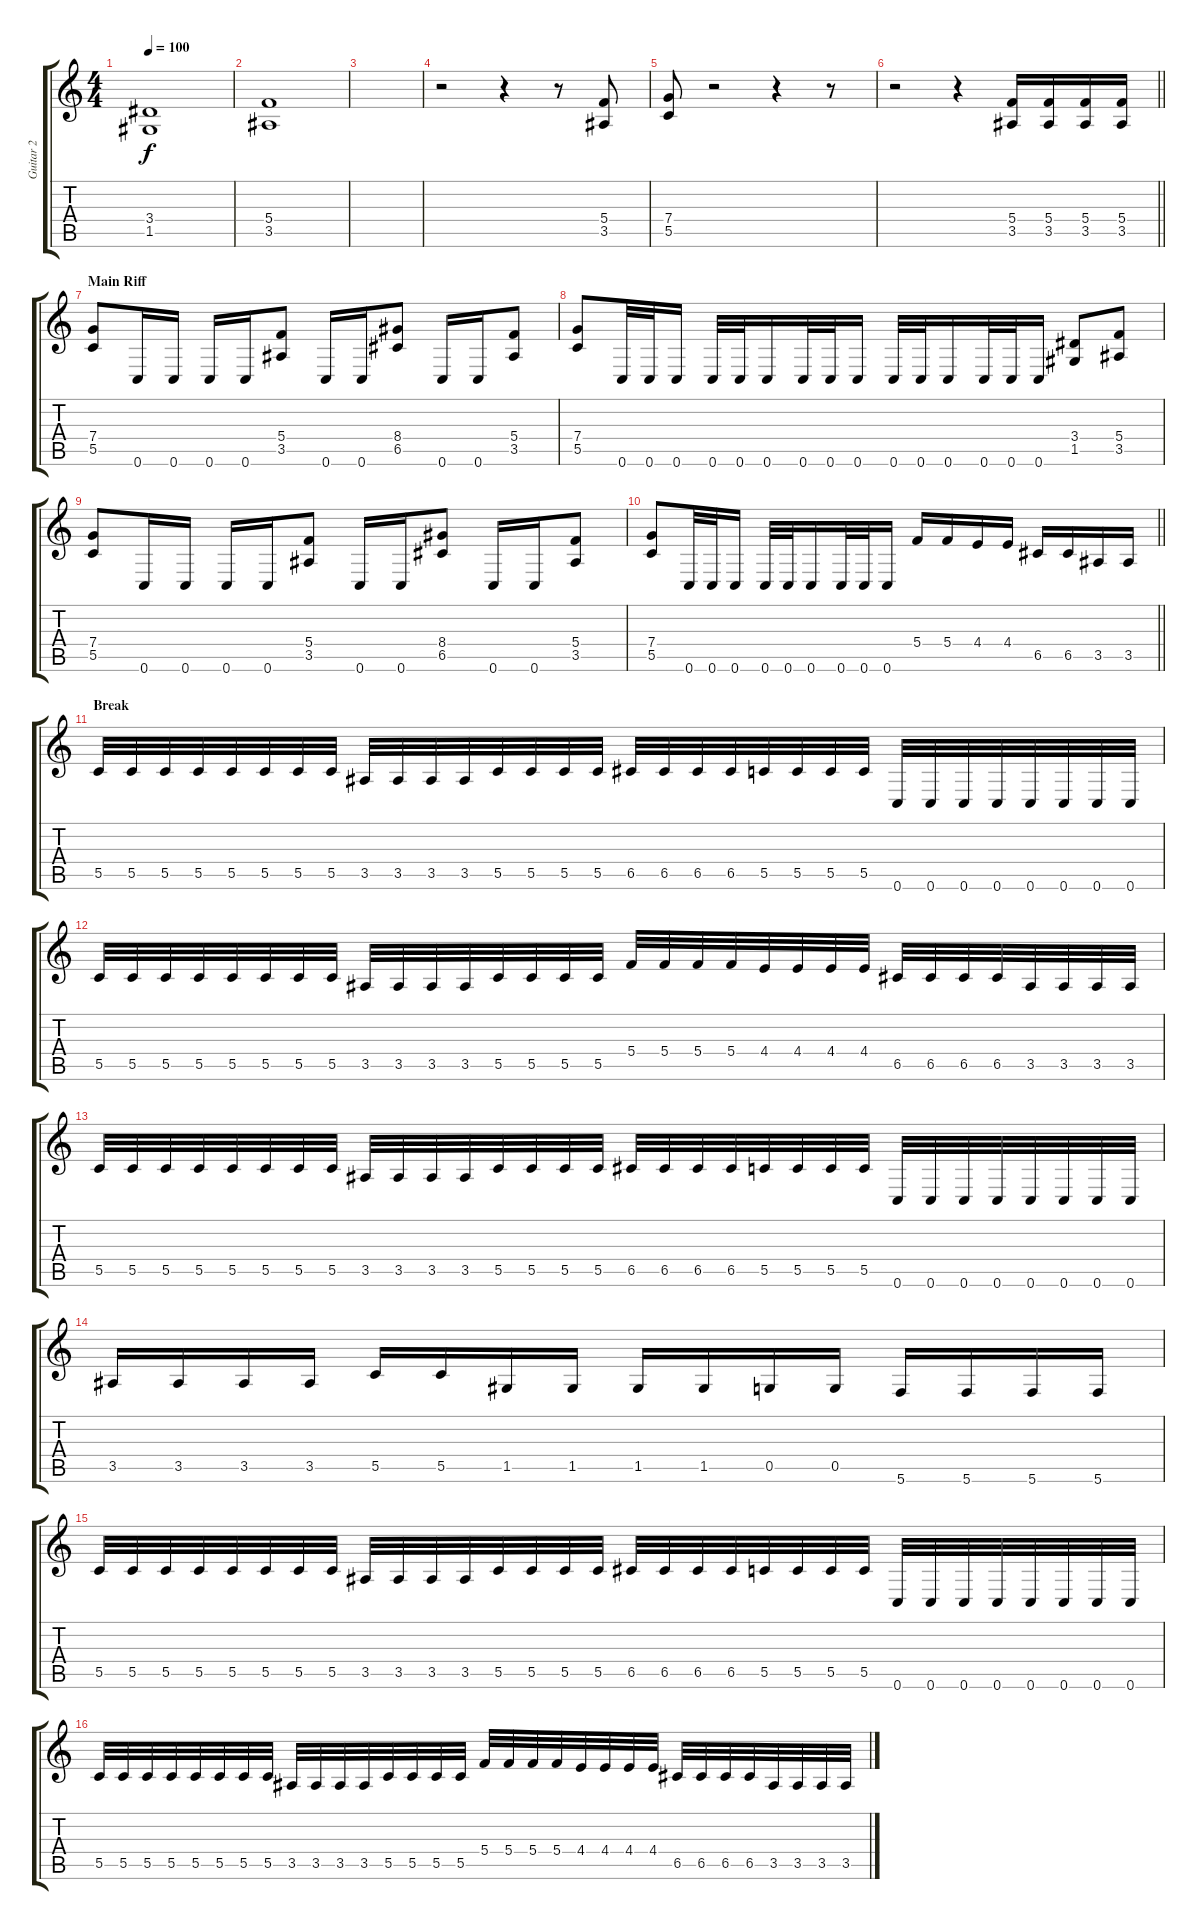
\track ("Guitar 2" "Guitar 2") {instrument distortionguitar}
\staff {score tabs}
\tuning (D4 A3 F3 C3 G2 C2) {hide}
\ts (4 4)
\tempo 100
\clef g2
\ks c
(3.4 1.5).1{dy f} |
(5.4 3.5).1 |
|
r.2 r.4 r.8 (5.4 3.5).8 |
(7.4 5.5).8 r.2 r.4 r.8 |
\barLineRight lightlight
r.2 r.4 (5.4 3.5).16 (5.4 3.5).16 (5.4 3.5).16 (5.4 3.5).16 |
\section ("" "Main Riff")
(7.4 5.5).8 0.6.16 0.6.16 0.6.16 0.6.16 (5.4 3.5).8 0.6.16 0.6.16 (8.4 6.5).8 0.6.16 0.6.16 (5.4 3.5).8 |
(7.4 5.5).8 0.6.32 0.6.32 0.6.16 0.6.32 0.6.32 0.6.16 0.6.32 0.6.32 0.6.16 0.6.32 0.6.32 0.6.16 0.6.32 0.6.32 0.6.16 (3.4 1.5).8 (5.4 3.5).8 |
(7.4 5.5).8 0.6.16 0.6.16 0.6.16 0.6.16 (5.4 3.5).8 0.6.16 0.6.16 (8.4 6.5).8 0.6.16 0.6.16 (5.4 3.5).8 |
\barLineRight lightlight
(7.4 5.5).8 0.6.32 0.6.32 0.6.16 0.6.32 0.6.32 0.6.16 0.6.32 0.6.32 0.6.16 5.4.16 5.4.16 4.4.16 4.4.16 6.5.16 6.5.16 3.5.16 3.5.16 |
\section ("" "Break")
5.5.32 5.5.32 5.5.32 5.5.32 5.5.32 5.5.32 5.5.32 5.5.32 3.5.32 3.5.32 3.5.32 3.5.32 5.5.32 5.5.32 5.5.32 5.5.32 6.5.32 6.5.32 6.5.32 6.5.32 5.5.32 5.5.32 5.5.32 5.5.32 0.6.32 0.6.32 0.6.32 0.6.32 0.6.32 0.6.32 0.6.32 0.6.32 |
5.5.32 5.5.32 5.5.32 5.5.32 5.5.32 5.5.32 5.5.32 5.5.32 3.5.32 3.5.32 3.5.32 3.5.32 5.5.32 5.5.32 5.5.32 5.5.32 5.4.32 5.4.32 5.4.32 5.4.32 4.4.32 4.4.32 4.4.32 4.4.32 6.5.32 6.5.32 6.5.32 6.5.32 3.5.32 3.5.32 3.5.32 3.5.32 |
5.5.32 5.5.32 5.5.32 5.5.32 5.5.32 5.5.32 5.5.32 5.5.32 3.5.32 3.5.32 3.5.32 3.5.32 5.5.32 5.5.32 5.5.32 5.5.32 6.5.32 6.5.32 6.5.32 6.5.32 5.5.32 5.5.32 5.5.32 5.5.32 0.6.32 0.6.32 0.6.32 0.6.32 0.6.32 0.6.32 0.6.32 0.6.32 |
3.5.16 3.5.16 3.5.16 3.5.16 5.5.16 5.5.16 1.5.16 1.5.16 1.5.16 1.5.16 0.5.16 0.5.16 5.6.16 5.6.16 5.6.16 5.6.16 |
5.5.32 5.5.32 5.5.32 5.5.32 5.5.32 5.5.32 5.5.32 5.5.32 3.5.32 3.5.32 3.5.32 3.5.32 5.5.32 5.5.32 5.5.32 5.5.32 6.5.32 6.5.32 6.5.32 6.5.32 5.5.32 5.5.32 5.5.32 5.5.32 0.6.32 0.6.32 0.6.32 0.6.32 0.6.32 0.6.32 0.6.32 0.6.32 |
5.5.32 5.5.32 5.5.32 5.5.32 5.5.32 5.5.32 5.5.32 5.5.32 3.5.32 3.5.32 3.5.32 3.5.32 5.5.32 5.5.32 5.5.32 5.5.32 5.4.32 5.4.32 5.4.32 5.4.32 4.4.32 4.4.32 4.4.32 4.4.32 6.5.32 6.5.32 6.5.32 6.5.32 3.5.32 3.5.32 3.5.32 3.5.32
